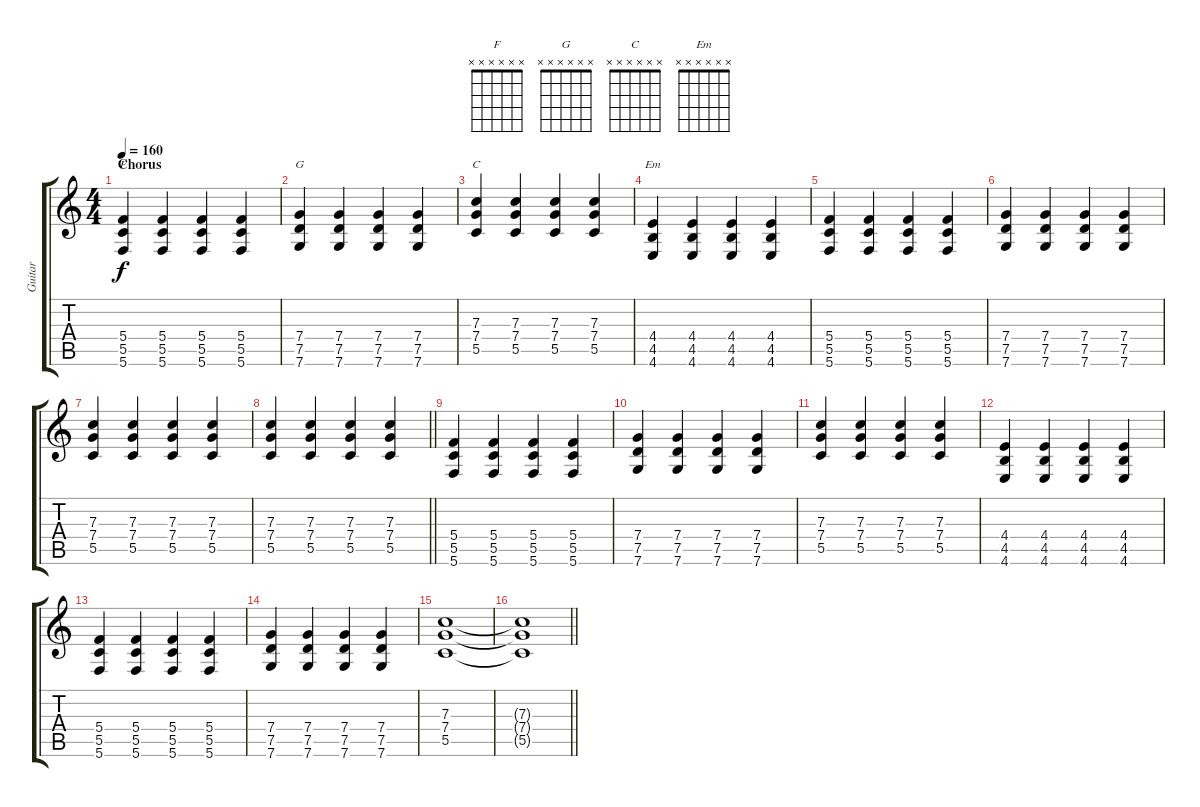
\track ("Guitar" "Guitar") {instrument electricguitarclean}
\staff {score tabs}
\tuning (D4 A3 F3 C3 G2 C2) {hide}
\chord ("F" x x x x x x)
\chord ("G" x x x x x x)
\chord ("C" x x x x x x)
\chord ("Em" x x x x x x)
\ts (4 4)
\section ("" "Chorus")
\tempo 160
\clef g2
\ks c
(5.4 5.5 5.6).4{ch "F" dy f} (5.4 5.5 5.6).4 (5.4 5.5 5.6).4 (5.4 5.5 5.6).4 |
(7.4 7.5 7.6).4{ch "G"} (7.4 7.5 7.6).4 (7.4 7.5 7.6).4 (7.4 7.5 7.6).4 |
(7.3 7.4 5.5).4{ch "C"} (7.3 7.4 5.5).4 (7.3 7.4 5.5).4 (7.3 7.4 5.5).4 |
(4.4 4.5 4.6).4{ch "Em"} (4.4 4.5 4.6).4 (4.4 4.5 4.6).4 (4.4 4.5 4.6).4 |
(5.4 5.5 5.6).4 (5.4 5.5 5.6).4 (5.4 5.5 5.6).4 (5.4 5.5 5.6).4 |
(7.4 7.5 7.6).4 (7.4 7.5 7.6).4 (7.4 7.5 7.6).4 (7.4 7.5 7.6).4 |
(7.3 7.4 5.5).4 (7.3 7.4 5.5).4 (7.3 7.4 5.5).4 (7.3 7.4 5.5).4 |
\barLineRight lightlight
(7.3 7.4 5.5).4 (7.3 7.4 5.5).4 (7.3 7.4 5.5).4 (7.3 7.4 5.5).4 |
(5.4 5.5 5.6).4 (5.4 5.5 5.6).4 (5.4 5.5 5.6).4 (5.4 5.5 5.6).4 |
(7.4 7.5 7.6).4 (7.4 7.5 7.6).4 (7.4 7.5 7.6).4 (7.4 7.5 7.6).4 |
(7.3 7.4 5.5).4 (7.3 7.4 5.5).4 (7.3 7.4 5.5).4 (7.3 7.4 5.5).4 |
(4.4 4.5 4.6).4 (4.4 4.5 4.6).4 (4.4 4.5 4.6).4 (4.4 4.5 4.6).4 |
(5.4 5.5 5.6).4 (5.4 5.5 5.6).4 (5.4 5.5 5.6).4 (5.4 5.5 5.6).4 |
(7.4 7.5 7.6).4 (7.4 7.5 7.6).4 (7.4 7.5 7.6).4 (7.4 7.5 7.6).4 |
(7.3 7.4 5.5).1 |
\barLineRight lightlight
(7.3{t} 7.4{t} 5.5{t}).1
